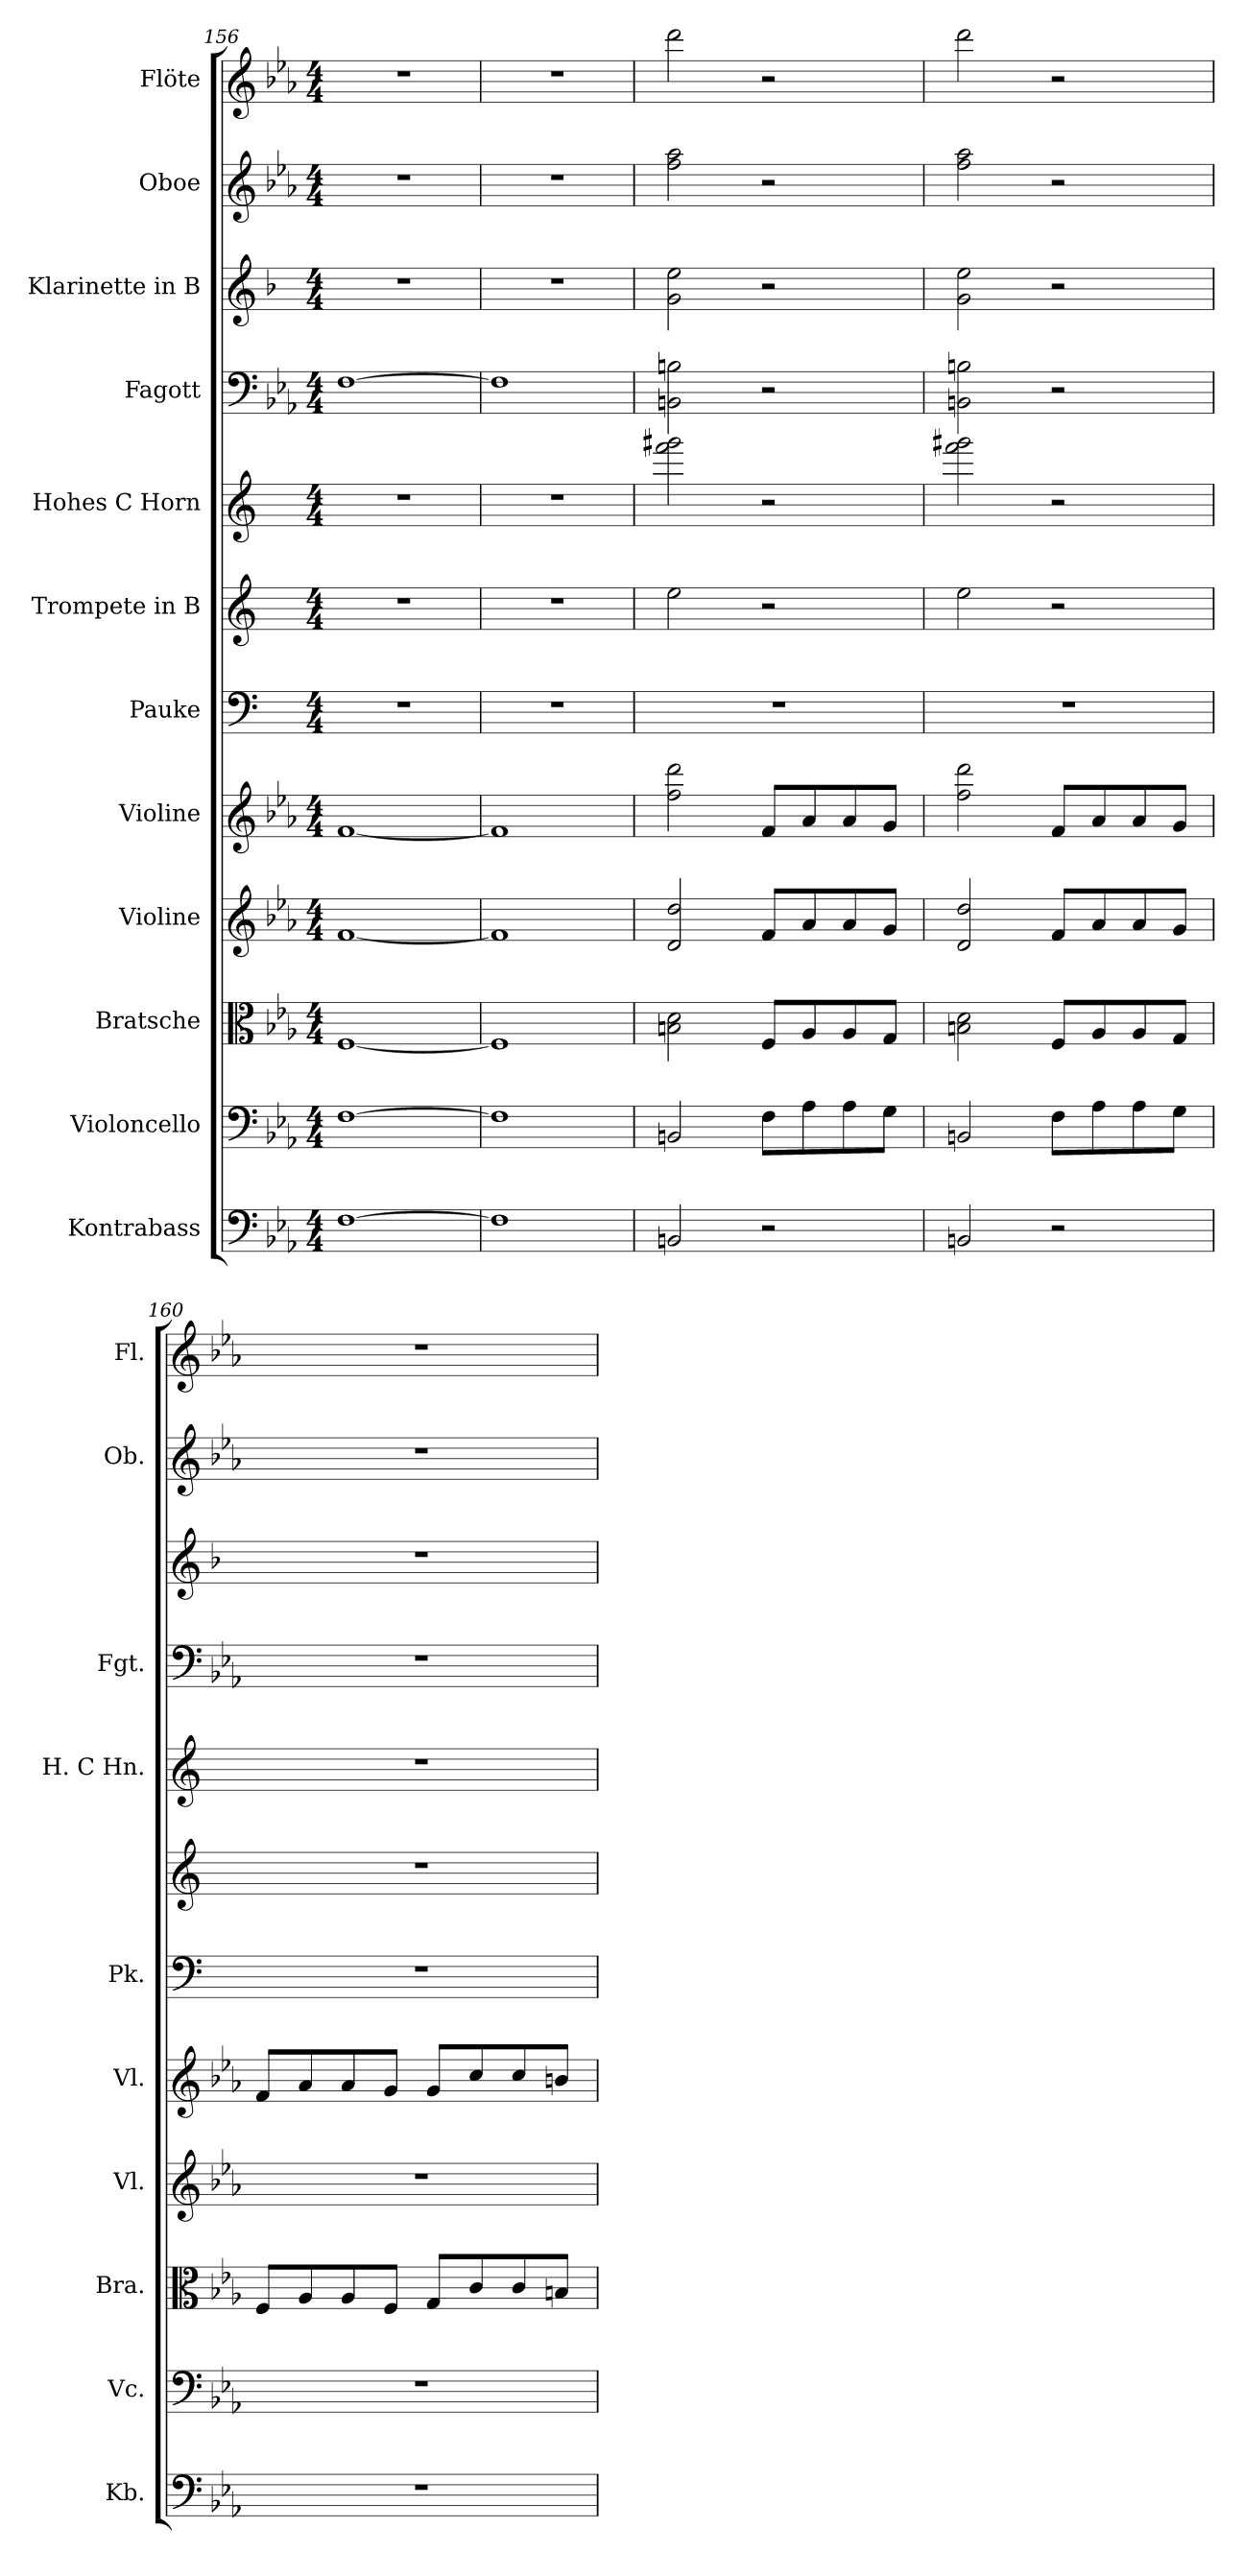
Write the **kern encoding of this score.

**kern	**kern	**kern	**kern	**kern	**kern	**kern	**kern	**kern	**kern	**kern	**kern
*part12	*part11	*part10	*part9	*part8	*part7	*part6	*part5	*part4	*part3	*part2	*part1
*staff12	*staff11	*staff10	*staff9	*staff8	*staff7	*staff6	*staff5	*staff4	*staff3	*staff2	*staff1
*I"Kontrabass	*I"Violoncello	*I"Bratsche	*I"Violine	*I"Violine	*I"Pauke	*I"Trompete in B	*I"Hohes C Horn	*I"Fagott	*I"Klarinette in B	*I"Oboe	*I"Flöte
*I'Kb.	*I'Vc.	*I'Bra.	*I'Vl.	*I'Vl.	*I'Pk.	*	*I'H. C Hn.	*I'Fgt.	*	*I'Ob.	*I'Fl.
*clefF4	*clefF4	*clefC3	*clefG2	*clefG2	*clefF4	*clefG2	*clefG2	*clefF4	*clefG2	*clefG2	*clefG2
*ITrd7c12	*	*	*	*	*	*ITrd1c2	*ITrd7c12	*	*ITrd1c2	*	*
*k[b-e-a-]	*k[b-e-a-]	*k[b-e-a-]	*k[b-e-a-]	*k[b-e-a-]	*k[]	*k[b-e-]	*k[]	*k[b-e-a-]	*k[b-e-a-]	*k[b-e-a-]	*k[b-e-a-]
*M4/4	*M4/4	*M4/4	*M4/4	*M4/4	*M4/4	*M4/4	*M4/4	*M4/4	*M4/4	*M4/4	*M4/4
=156	=156	=156	=156	=156	=156	=156	=156	=156	=156	=156	=156
[1FF	[1F	[1F	[1f	[1f	1r	1r	1r	[1F	1r	1r	1r
=157	=157	=157	=157	=157	=157	=157	=157	=157	=157	=157	=157
1FF]	1F]	1F]	1f]	1f]	1r	1r	1r	1F]	1r	1r	1r
=158	=158	=158	=158	=158	=158	=158	=158	=158	=158	=158	=158
2BBBn/	2BBn/	2Bn\ 2d\	2d/ 2dd/	2ff\ 2ddd\	1r	2dd\	2ff\ 2gg#X\	2BBn\ 2Bn\	2f\ 2dd\	2ff\ 2aa-\	2ddd\
2r	8F\L	8F/L	8f/L	8f/L	.	2r	2r	2r	2r	2r	2r
.	8A-\	8A-/	8a-/	8a-/	.	.	.	.	.	.	.
.	8A-\	8A-/	8a-/	8a-/	.	.	.	.	.	.	.
.	8G\J	8G/J	8g/J	8g/J	.	.	.	.	.	.	.
=159	=159	=159	=159	=159	=159	=159	=159	=159	=159	=159	=159
2BBBn/	2BBn/	2Bn\ 2d\	2d/ 2dd/	2ff\ 2ddd\	1r	2dd\	2ff\ 2gg#X\	2BBn\ 2Bn\	2f\ 2dd\	2ff\ 2aa-\	2ddd\
2r	8F\L	8F/L	8f/L	8f/L	.	2r	2r	2r	2r	2r	2r
.	8A-\	8A-/	8a-/	8a-/	.	.	.	.	.	.	.
.	8A-\	8A-/	8a-/	8a-/	.	.	.	.	.	.	.
.	8G\J	8G/J	8g/J	8g/J	.	.	.	.	.	.	.
=160	=160	=160	=160	=160	=160	=160	=160	=160	=160	=160	=160
1r	1r	8F/L	1r	8f/L	1r	1r	1r	1r	1r	1r	1r
.	.	8A-/	.	8a-/	.	.	.	.	.	.	.
.	.	8A-/	.	8a-/	.	.	.	.	.	.	.
.	.	8F/J	.	8g/J	.	.	.	.	.	.	.
.	.	8G/L	.	8g/L	.	.	.	.	.	.	.
.	.	8c/	.	8cc/	.	.	.	.	.	.	.
.	.	8c/	.	8cc/	.	.	.	.	.	.	.
.	.	8Bn/J	.	8bn/J	.	.	.	.	.	.	.
=	=	=	=	=	=	=	=	=	=	=	=
*-	*-	*-	*-	*-	*-	*-	*-	*-	*-	*-	*-
